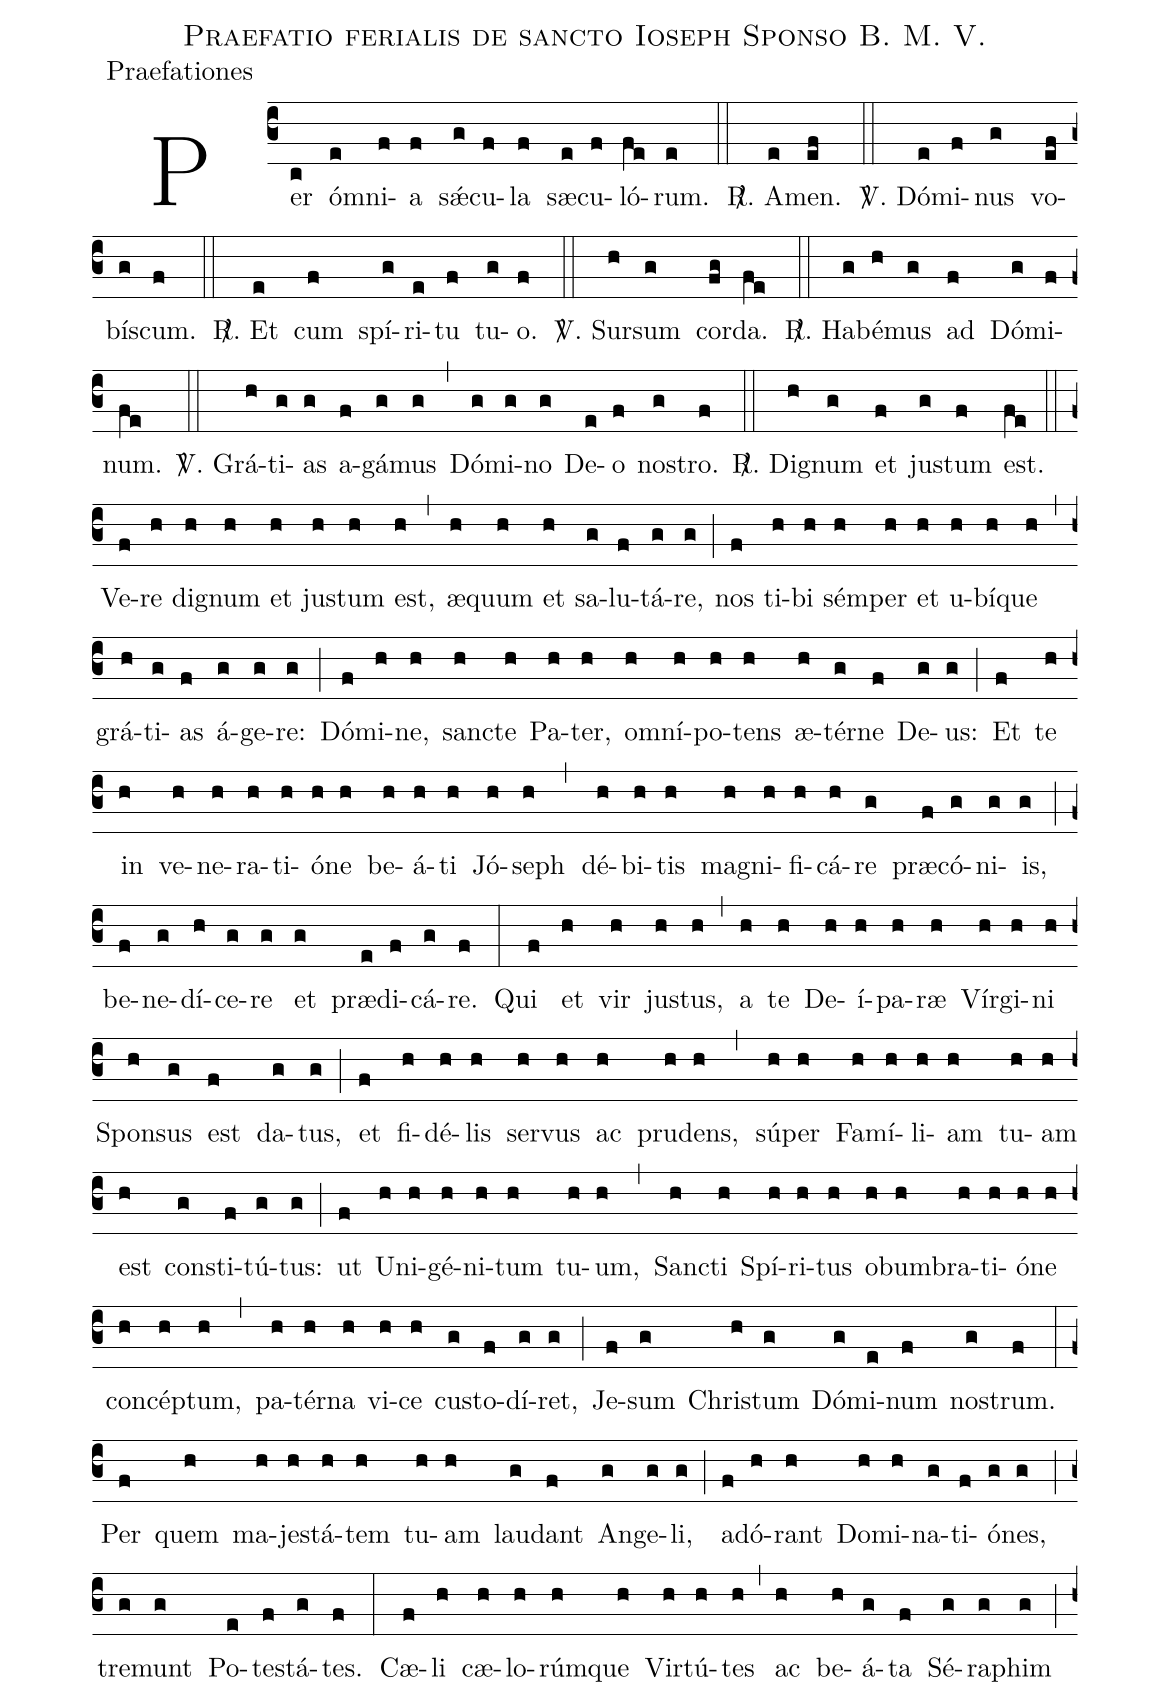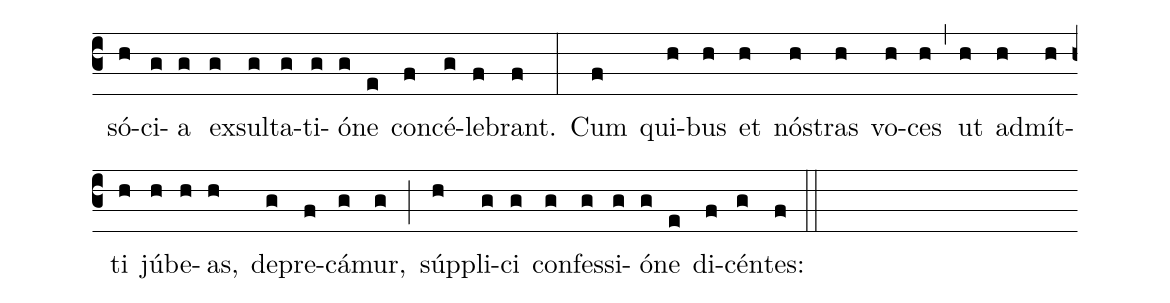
name:Praefatio ferialis de sancto Ioseph Sponso B. M. V.;
office-part:Praefationes;
%%
(c3) Per(c) óm(e)ni(f)a(f) sǽ(g)cu(f)la(f) sæ(e)cu(f)ló(fe)rum.(e) (::)

<sp>R/</sp>. A(e)men.(ef) (::)

<sp>V/</sp>. Dó(e)mi(f)nus(g) vo(ef)bí(g)scum.(f) (::)

<sp>R/</sp>. Et(e) cum(f) spí(g)ri(e)tu(f) tu(g)o.(f) (::)

<sp>V/</sp>. Sur(h)sum(g) cor(fg)da.(fe) (::)

<sp>R/</sp>. Ha(g)bé(h)mus(g) ad(f) Dó(g)mi(f)num.(fe) (::)

<sp>V/</sp>. Grá(h)ti(g)as(g) a(f)gá(g)mus(g) (,) Dó(g)mi(g)no(g) De(e)o(f) no(g)stro.(f) (::)

<sp>R/</sp>. Di(h)gnum(g) et(f) ju(g)stum(f) est.(fe) (::)

Ve(f)re(h) di(h)gnum(h) et(h) ju(h)stum(h) est,(h) (,)
æ(h)quum(h) et(h) sa(g)lu(f)tá(g)re,(g) (;)
nos(f) ti(h)bi(h) sém(h)per(h) et(h) u(h)bí(h)que(h) (,) grá(h)ti(g)as(f) á(g)ge(g)re:(g) (;)
Dó(f)mi(h)ne,(h) san(h)cte(h) Pa(h)ter,(h) om(h)ní(h)po(h)tens(h) æ(h)tér(g)ne(f) De(g)us:(g) (;)

Et(f) te(h) in(h) ve(h)ne(h)ra(h)ti(h)ó(h)ne(h) be(h)á(h)ti(h) Jó(h)seph(h) (,) dé(h)bi(h)tis(h) ma(h)gni(h)fi(h)cá(h)re(g) præ(f)có(g)ni(g)is,(g) (;)
be(f)ne(g)dí(h)ce(g)re(g) et(g) præ(e)di(f)cá(g)re.(f) (:)

Qui(f) et(h) vir(h) ju(h)stus,(h) (,) a(h) te(h) De(h)í(h)pa(h)ræ(h) Vír(h)gi(h)ni(h) Spon(h)sus(g) est(f) da(g)tus,(g) (;)
et(f) fi(h)dé(h)lis(h) ser(h)vus(h) ac(h) pru(h)dens,(h) (,)
sú(h)per(h) Fa(h)mí(h)li(h)am(h) tu(h)am(h) est(h) con(g)sti(f)tú(g)tus:(g) (;)
ut(f) U(h)ni(h)gé(h)ni(h)tum(h) tu(h)um,(h) (,) San(h)cti(h) Spí(h)ri(h)tus(h) o(h)bum(h)bra(h)ti(h)ó(h)ne(h) con(h)cép(h)tum,(h) (,)
pa(h)tér(h)na(h) vi(h)ce(h) cu(g)sto(f)dí(g)ret,(g) (;)
Je(f)sum(g) Chri(h)stum(g) Dó(g)mi(e)num(f) no(g)strum.(f) (:)

Per(f) quem(h) ma(h)je(h)stá(h)tem(h) tu(h)am(h) lau(g)dant(f) An(g)ge(g)li,(g) (;)
a(f)dó(h)rant(h) Do(h)mi(h)na(g)ti(f)ó(g)nes,(g) (;) tre(g)munt(g) Po(e)te(f)stá(g)tes.(f) (:)

Cæ(f)li(h) cæ(h)lo(h)rúm(h)que(h) Vir(h)tú(h)tes(h) (,) ac(h) be(h)á(g)ta(f) Sé(g)ra(g)phim(g) (;)
só(h)ci(g)a(g) ex(g)sul(g)ta(g)ti(g)ó(g)ne(e) con(f)cé(g)le(f)brant.(f) (:)

Cum(f) qui(h)bus(h) et(h) nó(h)stras(h) vo(h)ces(h) (,) ut(h) ad(h)mít(h)ti(h) jú(h)be(h)as,(h) de(g)pre(f)cá(g)mur,(g) (;)
súp(h)pli(g)ci(g) con(g)fes(g)si(g)ó(g)ne(e) di(f)cén(g)tes:(f) (::)
